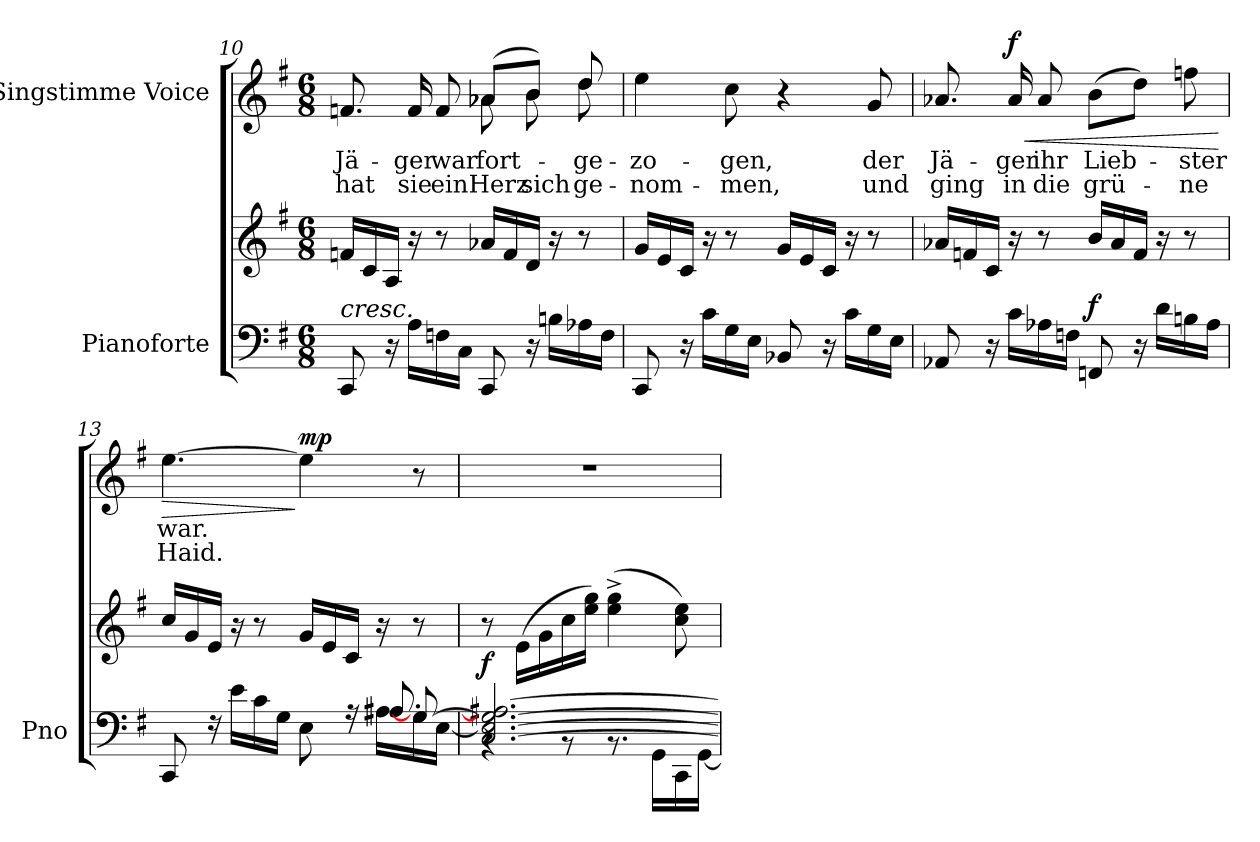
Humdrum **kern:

**kern	**kern	**dynam	**kern	**text	**text	**dynam
*part2	*part2	*part2	*part1	*part1	*part1	*part1
*staff3	*staff2	*staff2/3	*staff1	*staff1	*staff1	*staff1
*I"Pianoforte	*	*	*I"Singstimme Voice	*	*	*
*I'Pno	*	*	*	*	*	*
!!LO:LB:g=z
*clefF4	*clefG2	*	*clefG2	*	*	*
*k[f#]	*k[f#]	*	*k[f#]	*	*	*
*M6/8	*M6/8	*	*M6/8	*	*	*
=10	=10	=10	=10	=10	=10	=10
!	!	!	!LO:TX:a:i:t=cresc.	!	!	!
!LO:TX:a:i:t=cresc.	!	!	!	!	!	!
!	!	!	!	!LO:LY:b	!LO:LY:b	!
*	*	*	*^	*	*	*
8CC/	16fn/LL	.	8.fn/	4.ryy	Jä-	hat	.
.	16c/	.	.	.	.	.	.
16r	16A/JJ	.	.	.	.	.	.
!	!	!	!	!	!LO:LY:b	!LO:LY:b	!
16A\LL	16r	.	16f/	.	-ger	sie	.
!	!	!	!	!	!LO:LY:b	!LO:LY:b	!
16Fn\	8r	.	8f/	.	war	ein	.
16C\JJ	.	.	.	.	.	.	.
!	!	!	!	!	!LO:LY:b	!LO:LY:b	!
8CC/	16a-X/LL	.	(>8a-X/L	8a-\	fort-	Herz	.
.	16f/	.	.	.	.	.	.
!	!	!	!	!	!	!LO:LY:b	!
16r	16d/JJ	.	8b/J)	8b\	.	sich	.
16Bn\LL	16r	.	.	.	.	.	.
!	!	!	!	!	!LO:LY:b	!LO:LY:b	!
16A-X\	8r	.	8dd/	8dd\	-ge-	ge-	.
16F\JJ	.	.	.	.	.	.	.
*	*	*	*v	*v	*	*	*
=11	=11	=11	=11	=11	=11	=11
!	!	!	!	!LO:LY:b	!LO:LY:b	!
8CC/	16g/LL	.	4ee\	-zo-	-nom-	.
.	16e/	.	.	.	.	.
16r	16c/JJ	.	.	.	.	.
16c\LL	16r	.	.	.	.	.
!	!	!	!	!LO:LY:b	!LO:LY:b	!
16G\	8r	.	8cc\	-gen,	-men,	.
16E\JJ	.	.	.	.	.	.
8BB-X/	16g/LL	.	4r	.	.	.
.	16e/	.	.	.	.	.
16r	16c/JJ	.	.	.	.	.
16c\LL	16r	.	.	.	.	.
!	!	!	!	!LO:LY:b	!LO:LY:b	!
16G\	8r	.	8g/	der	und	.
16E\JJ	.	.	.	.	.	.
=12	=12	=12	=12	=12	=12	=12
!	!	!	!	!LO:LY:b	!LO:LY:b	!
8AA-X/	16a-X/LL	.	8.a-X/	Jä-	ging	.
.	16fn/	.	.	.	.	.
16r	16c/JJ	.	.	.	.	.
!	!	!	!	!LO:LY:b	!LO:LY:b	!LO:HP:b
!	!	!	!	!	!	!LO:DY:n=1:a
16c\LL	16r	.	16a-/	-ger	in	< f
!	!	!	!	!LO:LY:b	!LO:LY:b	!
16A-X\	8r	.	8a-/	ihr	die	.
16Fn\JJ	.	.	.	.	.	.
!	!	!LO:DY:a=2	!	!LO:LY:b	!LO:LY:b	!
8FFn/	16b/LL	f	(>8b\L	Lieb-	grü-	.
.	16a-/	.	.	.	.	.
16r	16f/JJ	.	8dd\J)	.	.	.
16d\LL	16r	.	.	.	.	.
!	!	!	!	!LO:LY:b	!LO:LY:b	!
16Bn\	8r	.	8ffn\	-ster	-ne	.
16A-\JJ	.	.	.	.	.	.
.	.	.	.	.	.	[
=13	=13	=13	=13	=13	=13	=13
*^	*	*	*	*	*	*
*	*^	*	*	*	*	*	*
!	!	!	!	!	!	!LO:LY:b	!LO:LY:b	!LO:HP:b
4.ryy	8CC/	2ryy	16cc/LL	.	[4.ee\	war.	Haid.	>
.	.	.	16g/	.	.	.	.	.
.	16rF	.	16e/JJ	.	.	.	.	.
.	16e\LL	.	16r	.	.	.	.	.
.	16c\	.	8r	.	.	.	.	.
.	16G\JJ	.	.	.	.	.	.	.
!	!	!	!	!	!	!	!	!LO:DY:n=1:a
8ryy	8E\	.	16g/LL	.	4ee\]	.	.	] mp
.	.	.	16e/	.	.	.	.	.
8ryy	16rA	16ryy	16c/JJ	.	.	.	.	.
!	!	!LO:N:head=solid	!	!	!	!	!	!
.	[16A#X\LL	8.A#/	16r	.	.	.	.	.
[8G/	16G\	.	8r	.	8r	.	.	.
.	[16E\JJ	.	.	.	.	.	.	.
*	*v	*v	*	*	*	*	*	*
!!LO:LB:g=z
=14	=14	=14	=14	=14	=14	=14	=14
!	!	!	!LO:DY:a=2	!	!	!	!
[2.C/ 2.E/_ 2.G/_ 2.A#X/_	4rBB	8r	f	2.r	.	.	.
.	.	(>16e\LL	.	.	.	.	.
.	.	16g\	.	.	.	.	.
.	8rBB	16cc\	.	.	.	.	.
.	.	16ee\ 16gg\JJ)	.	.	.	.	.
.	8.rBB	(>4ee\^ 4gg\^	.	.	.	.	.
.	16GG\LL	.	.	.	.	.	.
.	16CC\	8cc\ 8ee\)	.	.	.	.	.
.	[16GG\JJ	.	.	.	.	.	.
*v	*v	*	*	*	*	*	*
=	=	=	=	=	=	=
*-	*-	*-	*-	*-	*-	*-
